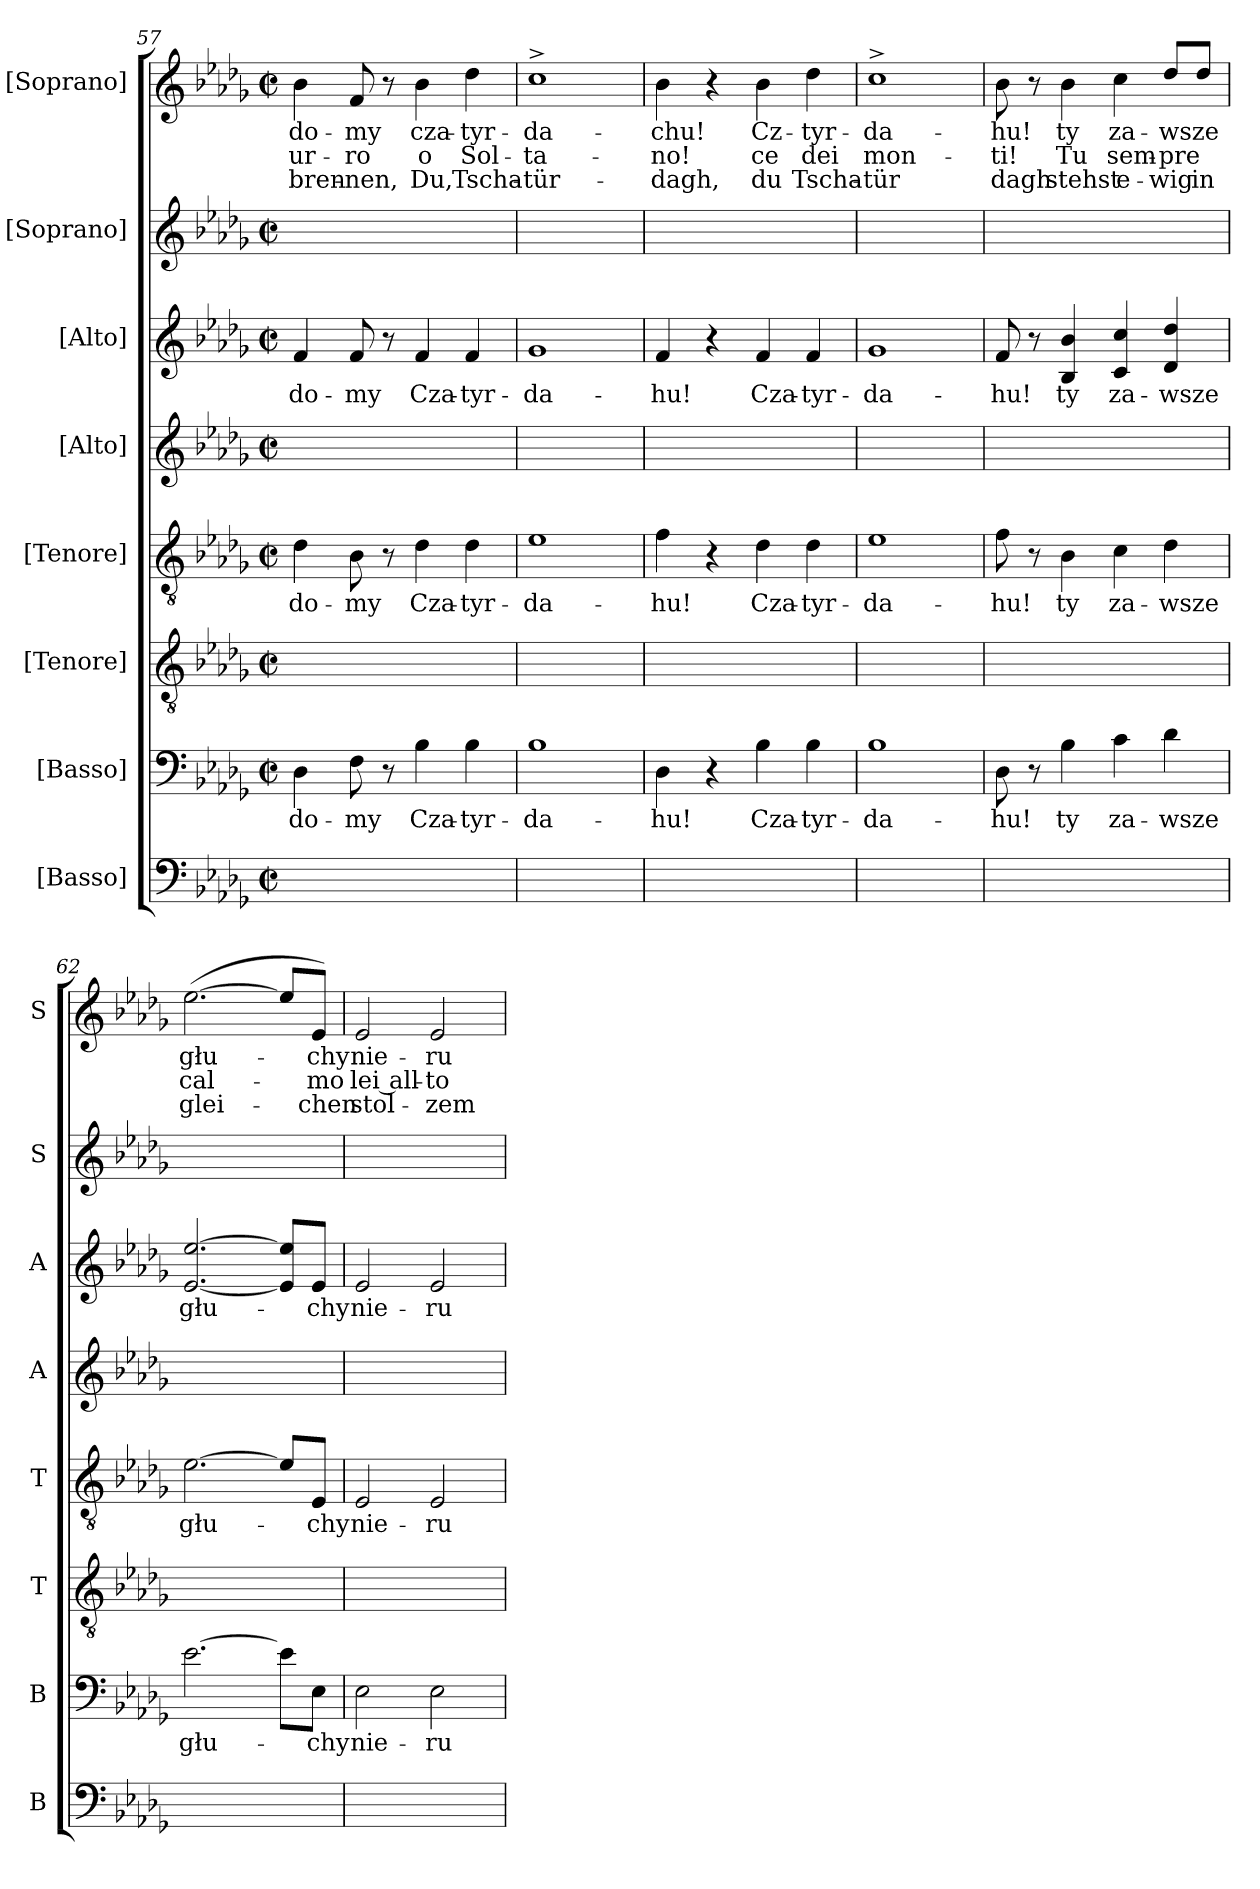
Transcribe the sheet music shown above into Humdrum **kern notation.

**kern	**kern	**text	**kern	**kern	**text	**kern	**kern	**text	**kern	**kern	**text	**text	**text
*part8	*part7	*part7	*part6	*part5	*part5	*part4	*part3	*part3	*part2	*part1	*part1	*part1	*part1
*staff8	*staff7	*staff7	*staff6	*staff5	*staff5	*staff4	*staff3	*staff3	*staff2	*staff1	*staff1	*staff1	*staff1
*I"[Basso]	*I"[Basso]	*	*I"[Tenore]	*I"[Tenore]	*	*I"[Alto]	*I"[Alto]	*	*I"[Soprano]	*I"[Soprano]	*	*	*
*I'B	*I'B	*	*I'T	*I'T	*	*I'A	*I'A	*	*I'S	*I'S	*	*	*
*clefF4	*clefF4	*	*clefGv2	*clefGv2	*	*clefG2	*clefG2	*	*clefG2	*clefG2	*	*	*
*k[b-e-a-d-g-]	*k[b-e-a-d-g-]	*	*k[b-e-a-d-g-]	*k[b-e-a-d-g-]	*	*k[b-e-a-d-g-]	*k[b-e-a-d-g-]	*	*k[b-e-a-d-g-]	*k[b-e-a-d-g-]	*	*	*
*M2/2	*M2/2	*	*M2/2	*M2/2	*	*M2/2	*M2/2	*	*M2/2	*M2/2	*	*	*
*met(c|)	*met(c|)	*	*met(c|)	*met(c|)	*	*met(c|)	*met(c|)	*	*met(c|)	*met(c|)	*	*	*
=57	=57	=57	=57	=57	=57	=57	=57	=57	=57	=57	=57	=57	=57
!	!	!	!	!	!	!	!	!	!	!	!	!LO:LY:color=red	!
1ryy	4D-\	do-	1ryy	4d-\	do-	1ryy	4f/	do-	1ryy	4b-\	do-	-ur-	-bren-
!	!	!	!	!	!	!	!	!	!	!	!	!LO:LY:color=red	!
.	8F\	-my	.	8B-\	-my	.	8f/	-my	.	8f/	-my	-ro	-nen,
.	8r	.	.	8r	.	.	8r	.	.	8r	.	.	.
!	!	!	!	!	!	!	!	!	!	!	!	!LO:LY:color=red	!
.	4B-\	Cza-	.	4d-\	Cza-	.	4f/	Cza-	.	4b-\	cza-	o	Du,
!	!	!	!	!	!	!	!	!	!	!	!	!LO:LY:color=red	!
.	4B-\	-tyr-	.	4d-\	-tyr-	.	4f/	-tyr-	.	4dd-\	-tyr-	Sol-	Tscha-
=58	=58	=58	=58	=58	=58	=58	=58	=58	=58	=58	=58	=58	=58
!	!	!	!	!	!	!	!	!	!	!	!	!LO:LY:color=red	!
1ryy	1B-	-da-	1ryy	1e-	-da-	1ryy	1g-	-da-	1ryy	1cc^>	-da-	-ta-	-tür-
=59	=59	=59	=59	=59	=59	=59	=59	=59	=59	=59	=59	=59	=59
!	!	!	!	!	!	!	!	!	!	!	!	!LO:LY:color=red	!
1ryy	4D-\	-hu!	1ryy	4f\	-hu!	1ryy	4f/	-hu!	1ryy	4b-\	-chu!	-no!	-dagh,
.	4r	.	.	4r	.	.	4r	.	.	4r	.	.	.
!	!	!	!	!	!	!	!	!	!	!	!	!LO:LY:color=red	!
.	4B-\	Cza-	.	4d-\	Cza-	.	4f/	Cza-	.	4b-\	Cz-	ce	du
!	!	!	!	!	!	!	!	!	!	!	!	!LO:LY:color=red	!
.	4B-\	-tyr-	.	4d-\	-tyr-	.	4f/	-tyr-	.	4dd-\	-tyr-	dei	Tscha-
=60	=60	=60	=60	=60	=60	=60	=60	=60	=60	=60	=60	=60	=60
!	!	!	!	!	!	!	!	!	!	!	!	!LO:LY:color=red	!
1ryy	1B-	-da-	1ryy	1e-	-da-	1ryy	1g-	-da-	1ryy	1cc^>	-da-	mon-	-tür
=61	=61	=61	=61	=61	=61	=61	=61	=61	=61	=61	=61	=61	=61
!	!	!	!	!	!	!	!	!	!	!	!	!LO:LY:color=red	!
1ryy	8D-\	-hu!	1ryy	8f\	-hu!	1ryy	8f/	-hu!	1ryy	8b-\	-hu!	-ti!	dagh
.	8r	.	.	8r	.	.	8r	.	.	8r	.	.	.
!	!	!	!	!	!	!	!	!	!	!	!	!LO:LY:color=red	!
.	4B-\	ty	.	4B-\	ty	.	4B-/ 4b-/	ty	.	4b-\	ty	Tu	stehst
!	!	!	!	!	!	!	!	!	!	!	!	!LO:LY:color=red	!
.	4c\	za-	.	4c\	za-	.	4c/ 4cc/	za-	.	4cc\	za-	sem-	e-
!	!	!	!	!	!	!	!	!	!	!	!	!LO:LY:color=red	!
.	4d-\	-wsze	.	4d-\	-wsze	.	4d-/ 4dd-/	-wsze	.	8dd-/L	-wsze	-pre	-wig
.	.	.	.	.	.	.	.	.	.	8dd-/J	.	.	in
=62	=62	=62	=62	=62	=62	=62	=62	=62	=62	=62	=62	=62	=62
!	!	!	!	!	!	!	!	!	!	!	!	!LO:LY:color=red	!
1ryy	[2.e-\	głu-	1ryy	[2.e-\	głu-	1ryy	[2.e-/ [2.ee-/	głu-	1ryy	(>[2.ee-\	głu-	cal-	glei-
.	8e-\L]	.	.	8e-/L]	.	.	8e-]/ 8ee-]/L	.	.	8ee-/L]	.	.	.
!	!	!	!	!	!	!	!	!	!	!	!	!LO:LY:color=red	!
.	8E-\J	-chy	.	8E-/J	-chy	.	8e-/J	-chy	.	8e-/J)	-chy	-mo	-chen
=63	=63	=63	=63	=63	=63	=63	=63	=63	=63	=63	=63	=63	=63
!	!	!	!	!	!	!	!	!	!	!	!	!LO:LY:color=red	!
1ryy	2E-\	nie-	1ryy	2E-/	nie-	1ryy	2e-/	nie-	1ryy	2e-/	nie-	lei all-	stol-
!	!	!	!	!	!	!	!	!	!	!	!	!LO:LY:color=red	!
.	2E-\	-ru-	.	2E-/	-ru-	.	2e-/	-ru-	.	2e-/	-ru-	-to-	-zem
=	=	=	=	=	=	=	=	=	=	=	=	=	=
*-	*-	*-	*-	*-	*-	*-	*-	*-	*-	*-	*-	*-	*-
